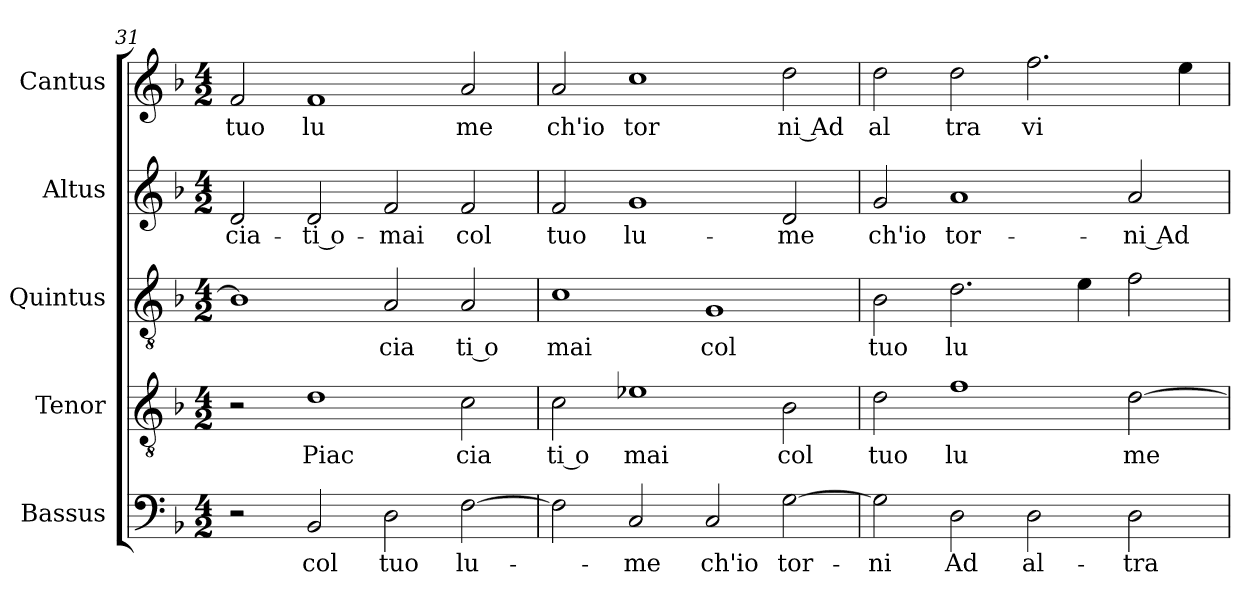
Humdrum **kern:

**kern	**text	**kern	**text	**kern	**text	**kern	**text	**kern	**text
*part5	*part5	*part4	*part4	*part3	*part3	*part2	*part2	*part1	*part1
*staff5	*staff5	*staff4	*staff4	*staff3	*staff3	*staff2	*staff2	*staff1	*staff1
*I"Bassus	*	*I"Tenor	*	*I"Quintus	*	*I"Altus	*	*I"Cantus	*
*I'Bassus	*	*I'Tenor	*	*I'Quintus	*	*I'Altus	*	*I'Cantus	*
*clefF4	*	*clefGv2	*	*clefGv2	*	*clefG2	*	*clefG2	*
*k[b-]	*	*k[b-]	*	*k[b-]	*	*k[b-]	*	*k[b-]	*
*F:	*	*F:	*	*F:	*	*F:	*	*F:	*
*M4/2	*	*M4/2	*	*M4/2	*	*M4/2	*	*M4/2	*
=31	=31	=31	=31	=31	=31	=31	=31	=31	=31
!	!	!	!	!	!	!	!LO:LY:b:cj	!	!LO:LY:b:cj
2r	.	2r	.	1B-]	.	2d/	-cia-	2f/	tuo
!	!LO:LY:b:cj	!	!LO:LY:b:cj	!	!	!	!LO:LY:b:rj	!	!LO:LY:b:cj
2BB-/	col	1d	Piac	.	.	2d/	-ti o-	1f	lu
!	!LO:LY:b:cj	!	!	!	!LO:LY:b:cj	!	!LO:LY:b:cj	!	!
2D\	tuo	.	.	2A/	cia	2f/	-mai	.	.
!	!LO:LY:b:cj	!	!LO:LY:b:cj	!	!LO:LY:b:rj	!	!LO:LY:b:cj	!	!LO:LY:b:cj
[>2F\	lu-	2c\	cia	2A/	ti o	2f/	col	2a/	me
=32	=32	=32	=32	=32	=32	=32	=32	=32	=32
!	!	!	!LO:LY:b:rj	!	!LO:LY:b:cj	!	!LO:LY:b:cj	!	!LO:LY:b:cj
2F\])	.	(<2c\	ti o	1c	mai	2f/	tuo	2a/	ch'io
!	!LO:LY:b:cj	!	!LO:LY:b:cj	!	!	!	!LO:LY:b:cj	!	!LO:LY:b:cj
2C/	-me	1e-X	mai	.	.	1g	lu-	1cc	tor
!	!LO:LY:b:cj	!	!	!	!LO:LY:b:cj	!	!	!	!
2C/	ch'io	.	.	1G	col	.	.	.	.
!	!LO:LY:b	!	!LO:LY:b:cj	!	!	!	!LO:LY:b:cj	!	!LO:LY:b:rj
[>2G\	tor-	2B-\	col	.	.	2d/	-me	2dd\	ni Ad
=33	=33	=33	=33	=33	=33	=33	=33	=33	=33
!	!LO:LY:b	!	!LO:LY:b:cj	!	!LO:LY:b:cj	!	!LO:LY:b:cj	!	!LO:LY:b:cj
2G\]	-ni	2d\	tuo	2B-\	tuo	2g/	ch'io	2dd\	al
!	!LO:LY:b	!	!LO:LY:b:cj	!	!LO:LY:b:cj	!	!LO:LY:b:cj	!	!LO:LY:b:cj
2D\	Ad	1f	lu	2.d\	lu	1a	tor-	2dd\	tra
!	!LO:LY:b:cj	!	!	!	!	!	!	!	!LO:LY:b:cj
2D\	al-	.	.	.	.	.	.	2.ff\	vi
.	.	.	.	4e\	.	.	.	.	.
!	!LO:LY:b:cj	!	!LO:LY:b	!	!	!	!LO:LY:b:rj	!	!
2D\	-tra	[>2d\	me	2f\	.	2a/	-ni Ad	.	.
.	.	.	.	.	.	.	.	4ee\	.
=	=	=	=	=	=	=	=	=	=
*-	*-	*-	*-	*-	*-	*-	*-	*-	*-
